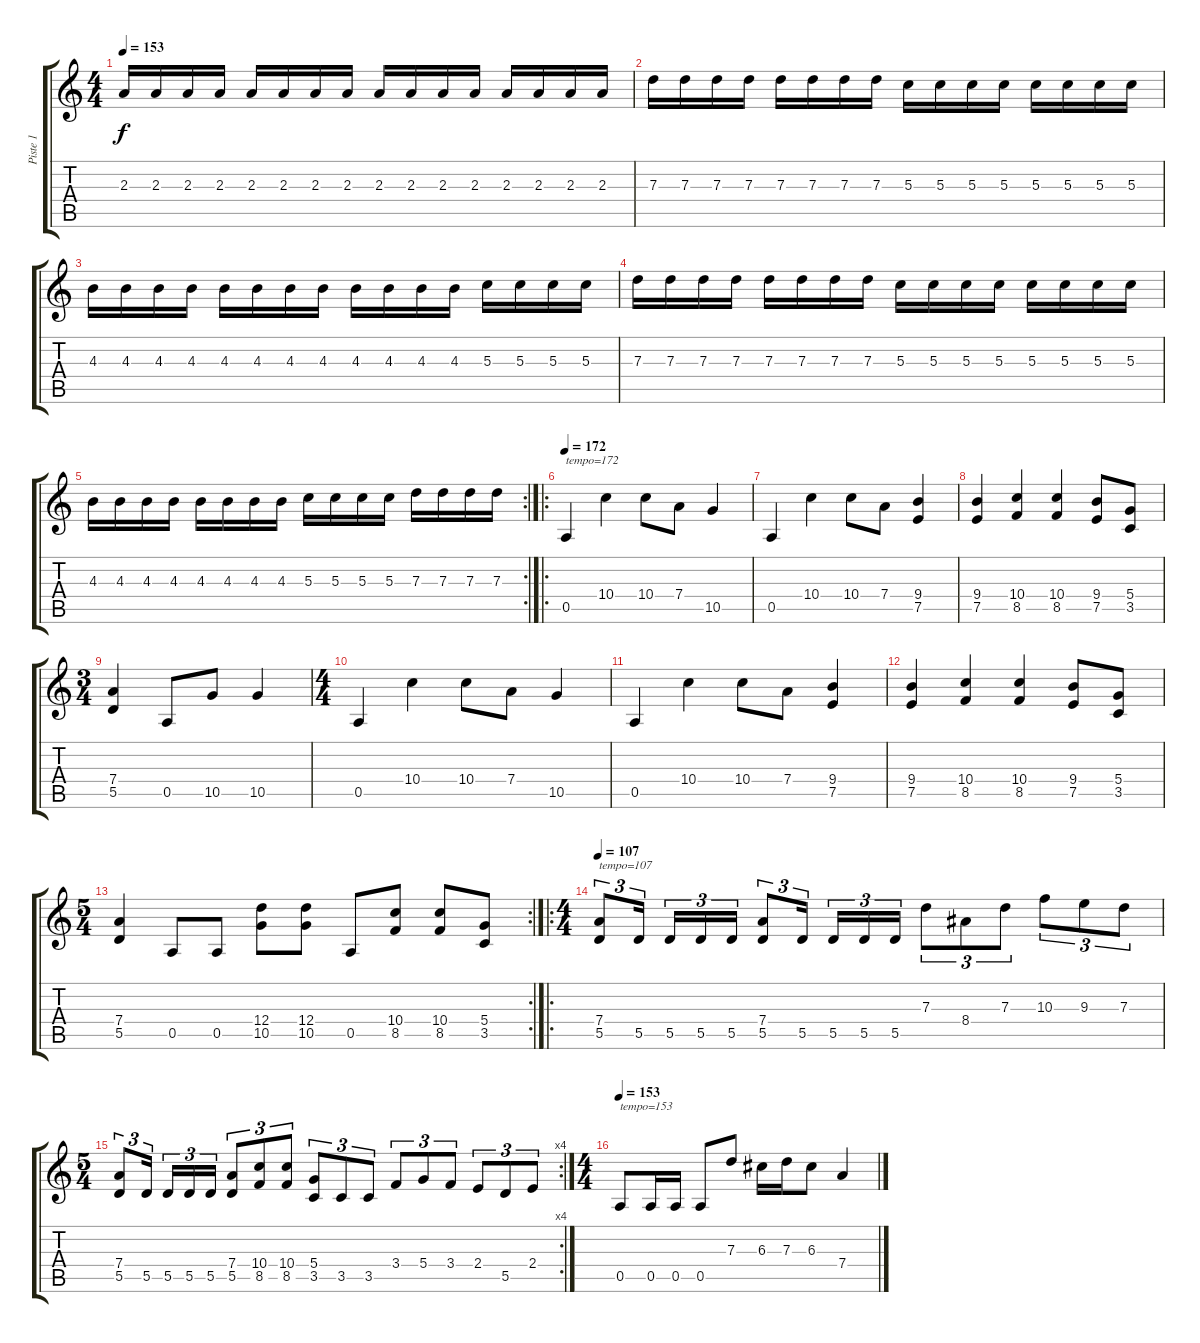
\track ("Piste 1" "Piste 1") {instrument distortionguitar}
\staff {score tabs}
\tuning (E4 B3 G3 D3 A2 E2) {hide}
\ts (4 4)
\tempo 153
\clef g2
\ks c
2.3.16{dy f} 2.3.16 2.3.16 2.3.16 2.3.16 2.3.16 2.3.16 2.3.16 2.3.16 2.3.16 2.3.16 2.3.16 2.3.16 2.3.16 2.3.16 2.3.16 |
7.3.16 7.3.16 7.3.16 7.3.16 7.3.16 7.3.16 7.3.16 7.3.16 5.3.16 5.3.16 5.3.16 5.3.16 5.3.16 5.3.16 5.3.16 5.3.16 |
4.3.16 4.3.16 4.3.16 4.3.16 4.3.16 4.3.16 4.3.16 4.3.16 4.3.16 4.3.16 4.3.16 4.3.16 5.3.16 5.3.16 5.3.16 5.3.16 |
7.3.16 7.3.16 7.3.16 7.3.16 7.3.16 7.3.16 7.3.16 7.3.16 5.3.16 5.3.16 5.3.16 5.3.16 5.3.16 5.3.16 5.3.16 5.3.16 |
\rc 2
4.3.16 4.3.16 4.3.16 4.3.16 4.3.16 4.3.16 4.3.16 4.3.16 5.3.16 5.3.16 5.3.16 5.3.16 7.3.16 7.3.16 7.3.16 7.3.16 |
\ro
\tempo 172
0.5.4{txt "tempo=172"} 10.4.4 10.4.8 7.4.8 10.5.4 |
0.5.4 10.4.4 10.4.8 7.4.8 (9.4 7.5).4 |
(9.4 7.5).4 (10.4 8.5).4 (10.4 8.5).4 (9.4 7.5).8 (5.4 3.5).8 |
\ts (3 4)
(7.4 5.5).4 0.5.8 10.5.8 10.5.4 |
\ts (4 4)
0.5.4 10.4.4 10.4.8 7.4.8 10.5.4 |
0.5.4 10.4.4 10.4.8 7.4.8 (9.4 7.5).4 |
(9.4 7.5).4 (10.4 8.5).4 (10.4 8.5).4 (9.4 7.5).8 (5.4 3.5).8 |
\rc 2
\ts (5 4)
(7.4 5.5).4 0.5.8 0.5.8 (12.4 10.5).8 (12.4 10.5).8 0.5.8 (10.4 8.5).8 (10.4 8.5).8 (5.4 3.5).8 |
\ro
\ts (4 4)
\tempo 107
(7.4 5.5).8{tu (3 2) txt "tempo=107"} 5.5.16{tu (3 2)} 5.5.16{tu (3 2)} 5.5.16{tu (3 2)} 5.5.16{tu (3 2)} (7.4 5.5).8{tu (3 2)} 5.5.16{tu (3 2)} 5.5.16{tu (3 2)} 5.5.16{tu (3 2)} 5.5.16{tu (3 2)} 7.3.8{tu (3 2)} 8.4.8{tu (3 2)} 7.3.8{tu (3 2)} 10.3.8{tu (3 2)} 9.3.8{tu (3 2)} 7.3.8{tu (3 2)} |
\rc 4
\ts (5 4)
(7.4 5.5).8{tu (3 2)} 5.5.16{tu (3 2)} 5.5.16{tu (3 2)} 5.5.16{tu (3 2)} 5.5.16{tu (3 2)} (7.4 5.5).8{tu (3 2)} (10.4 8.5).8{tu (3 2)} (10.4 8.5).8{tu (3 2)} (5.4 3.5).8{tu (3 2)} 3.5.8{tu (3 2)} 3.5.8{tu (3 2)} 3.4.8{tu (3 2)} 5.4.8{tu (3 2)} 3.4.8{tu (3 2)} 2.4.8{tu (3 2)} 5.5.8{tu (3 2)} 2.4.8{tu (3 2)} |
\ts (4 4)
\tempo 153
0.5.8{txt "tempo=153"} 0.5.16 0.5.16 0.5.8 7.3.8 6.3.16 7.3.16 6.3.8 7.4.4
